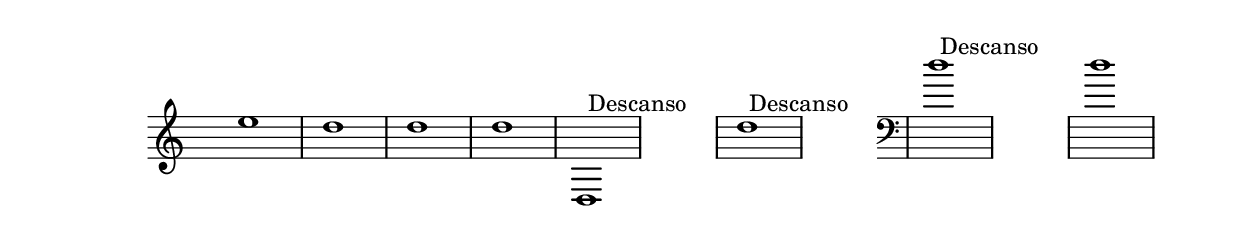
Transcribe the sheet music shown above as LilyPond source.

\version "2.16.0"

%%\header { texidoc="1 - Nota Nova"}

\relative c'' {
  \override Staff.TimeSignature #'transparent = ##t
  \override Score.BarNumber #'transparent = ##t
  \override Score.RehearsalMark #'font-size = #-2


  %% CLARINETE
  \tag #'cl {
    e1
  }
  %% FLAUTA
  \tag #'fl {
    d
  }
  %% OBOÉ
  \tag #'ob {
    d
  }
  %% SAX ALTO
  \tag #'saxa {
    d
  }
  %% SAX TENOR
  \tag #'saxt {
    d,,
  }
  %% SAX GENES
  \tag #'saxg {
    \override Staff.Clef #'transparent = ##t
    \stopStaff
    s^\markup {\hspace #-7 "Descanso"}
  }
  %% TROMPETE
  \tag #'tpt {
    \override Staff.Clef #'transparent = ##f
    \startStaff
    d''
  }
  %% TROMPA
  \tag #'tpa {
    \override Staff.Clef #'transparent = ##t
    \stopStaff
    s^\markup {\hspace #-7 "Descanso"}
  }
  %% TROMBONE
  \tag #'tbn {
    \override Staff.Clef #'transparent = ##f
    \startStaff
    \clef bass
    d
  }
  %% TUBA MIB
  \tag #'tbamib {
    \override Staff.Clef #'transparent = ##t
    \stopStaff
    s^\markup {\hspace #-7 "Descanso"}
  }
  %% TUBA SIB
  \tag #'tbasib {
    \override Staff.Clef #'transparent = ##f
    \startStaff
    \clef bass
    d
  }

  %% END DOCUMENT
}
